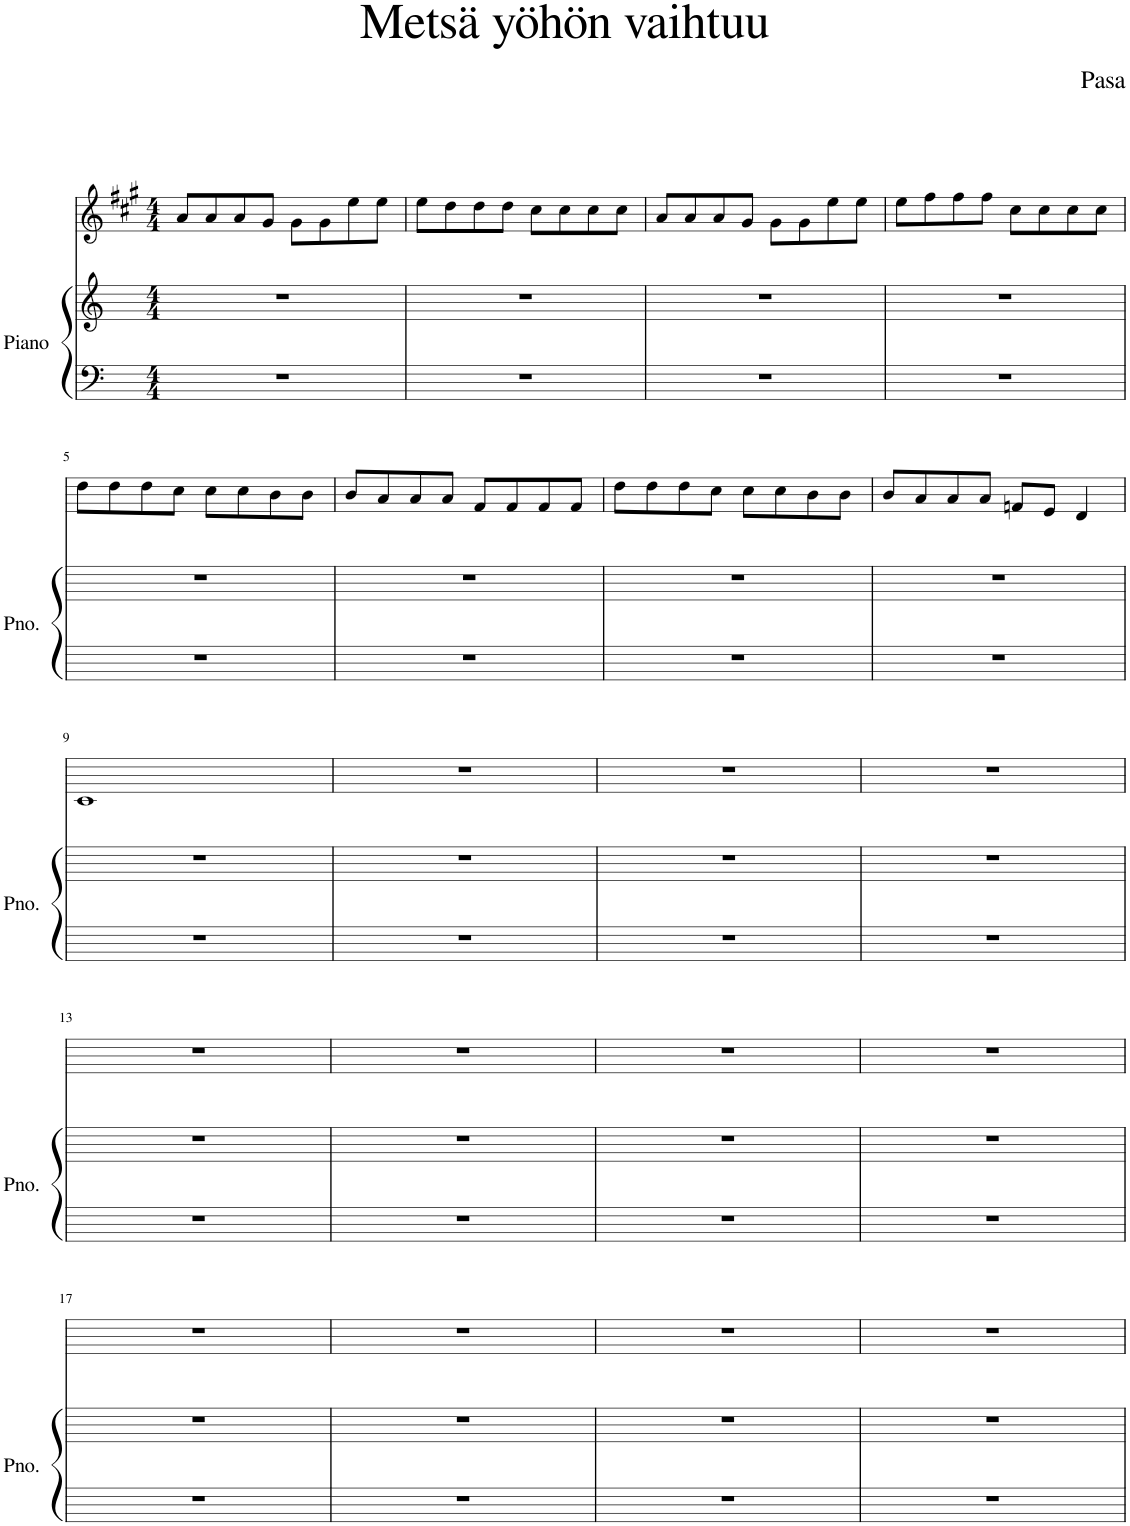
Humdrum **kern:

**kern	**kern	**kern
*part2	*part2	*part1
*staff3	*staff2	*staff1
*I"Piano	*	*I"Violin
*I'Pno.	*	*I'Vln
*clefF4	*clefG2	*clefG2
*k[]	*k[]	*k[f#c#g#]
*M4/4	*M4/4	*M4/4
=1	=1	=1
1r	1r	8a/L
.	.	8a/
.	.	8a/
.	.	8g#/J
.	.	8g#\L
.	.	8g#\
.	.	8ee\
.	.	8ee\J
=2	=2	=2
1r	1r	8ee\L
.	.	8dd\
.	.	8dd\
.	.	8dd\J
.	.	8cc#\L
.	.	8cc#\
.	.	8cc#\
.	.	8cc#\J
=3	=3	=3
1r	1r	8a/L
.	.	8a/
.	.	8a/
.	.	8g#/J
.	.	8g#\L
.	.	8g#\
.	.	8ee\
.	.	8ee\J
=4	=4	=4
1r	1r	8ee\L
.	.	8ff#\
.	.	8ff#\
.	.	8ff#\J
.	.	8cc#\L
.	.	8cc#\
.	.	8cc#\
.	.	8cc#\J
!!LO:LB:g=z
=5	=5	=5
1r	1r	8dd\L
.	.	8dd\
.	.	8dd\
.	.	8cc#\J
.	.	8cc#\L
.	.	8cc#\
.	.	8b\
.	.	8b\J
=6	=6	=6
1r	1r	8b/L
.	.	8a/
.	.	8a/
.	.	8a/J
.	.	8f#/L
.	.	8f#/
.	.	8f#/
.	.	8f#/J
=7	=7	=7
1r	1r	8dd\L
.	.	8dd\
.	.	8dd\
.	.	8cc#\J
.	.	8cc#\L
.	.	8cc#\
.	.	8b\
.	.	8b\J
=8	=8	=8
1r	1r	8b/L
.	.	8a/
.	.	8a/
.	.	8a/J
.	.	8fn/L
.	.	8e/J
.	.	4d/
!!LO:LB:g=z
=9	=9	=9
1r	1r	1c#
=10	=10	=10
1r	1r	1r
=11	=11	=11
1r	1r	1r
=12	=12	=12
1r	1r	1r
!!LO:LB:g=z
=13	=13	=13
1r	1r	1r
=14	=14	=14
1r	1r	1r
=15	=15	=15
1r	1r	1r
=16	=16	=16
1r	1r	1r
!!LO:LB:g=z
=17	=17	=17
1r	1r	1r
=18	=18	=18
1r	1r	1r
=19	=19	=19
1r	1r	1r
=20	=20	=20
1r	1r	1r
=	=	=
*-	*-	*-
